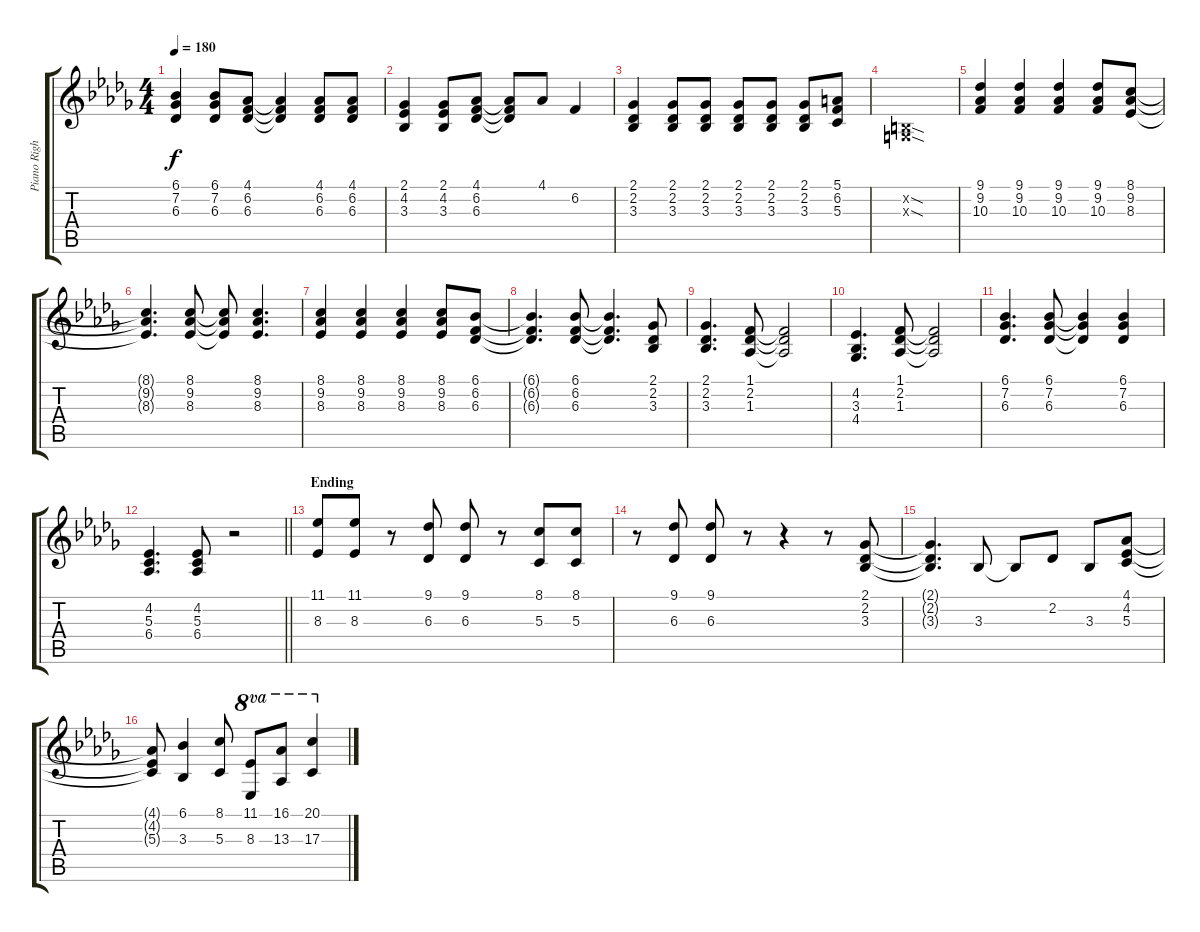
\track ("Piano Right (Kotobuki Tsumugi)" "Piano Righ") {instrument acousticgrandpiano}
\staff {score tabs}
\tuning (E4 B3 G3 D3 A2 E2) {hide}
\ts (4 4)
\tempo 180
\clef g2
\ks db
(6.1 7.2 6.3).4{dy f} (6.1 7.2 6.3).8 (4.1 6.2 6.3).8 (4.1{t} 6.2{t} 6.3{t}).4 (4.1 6.2 6.3).8 (4.1 6.2 6.3).8 |
(2.1 4.2 3.3).4 (2.1 4.2 3.3).8 (4.1 6.2 6.3).8 (4.1{t} 6.2{t} 6.3{t}).8 4.1.8 6.2.4 |
(2.1 2.2 3.3).4 (2.1 2.2 3.3).8 (2.1 2.2 3.3).8 (2.1 2.2 3.3).8 (2.1 2.2 3.3).8 (2.1 2.2 3.3).8 (5.1 6.2 5.3).8 |
(0.2{sod x} 0.3{sod x}).1 |
(9.1 9.2 10.3).4 (9.1 9.2 10.3).4 (9.1 9.2 10.3).4 (9.1 9.2 10.3).8 (8.1 9.2 8.3).8 |
(8.1{t} 9.2{t} 8.3{t}).4{d} (8.1 9.2 8.3).8 (8.1{t} 9.2{t} 8.3{t}).8 (8.1 9.2 8.3).4{d} |
(8.1 9.2 8.3).4 (8.1 9.2 8.3).4 (8.1 9.2 8.3).4 (8.1 9.2 8.3).8 (6.1 6.2 6.3).8 |
(6.1{t} 6.2{t} 6.3{t}).4{d} (6.1 6.2 6.3).8 (6.1{t} 6.2{t} 6.3{t}).4{d} (2.1 2.2 3.3).8 |
(2.1 2.2 3.3).4{d} (1.1 2.2 1.3).8 (1.1{t} 2.2{t} 1.3{t}).2 |
(4.2 3.3 4.4).4{d} (1.1 2.2 1.3).8 (1.1{t} 2.2{t} 1.3{t}).2 |
(6.1 7.2 6.3).4{d} (6.1 7.2 6.3).8 (6.1{t} 7.2{t} 6.3{t}).4 (6.1 7.2 6.3).4 |
\barLineRight lightlight
(4.2 5.3 6.4).4{d} (4.2 5.3 6.4).8 r.2 |
\section ("" "Ending")
(11.1 8.3).8 (11.1 8.3).8 r.8 (9.1 6.3).8 (9.1 6.3).8 r.8 (8.1 5.3).8 (8.1 5.3).8 |
r.8 (9.1 6.3).8 (9.1 6.3).8 r.8 r.4 r.8 (2.1 2.2 3.3).8 |
(2.1{t} 2.2{t} 3.3{t}).4{d} 3.3.8 3.3{t}.8 2.2.8 3.3.8 (4.1 4.2 5.3).8 |
(4.1{t} 4.2{t} 5.3{t}).8 (6.1 3.3).4 (8.1 5.3).8 (11.1 8.3).8{ot 8va} (16.1 13.3).8{ot 8va} (20.1 17.3).4{ot 8va}
